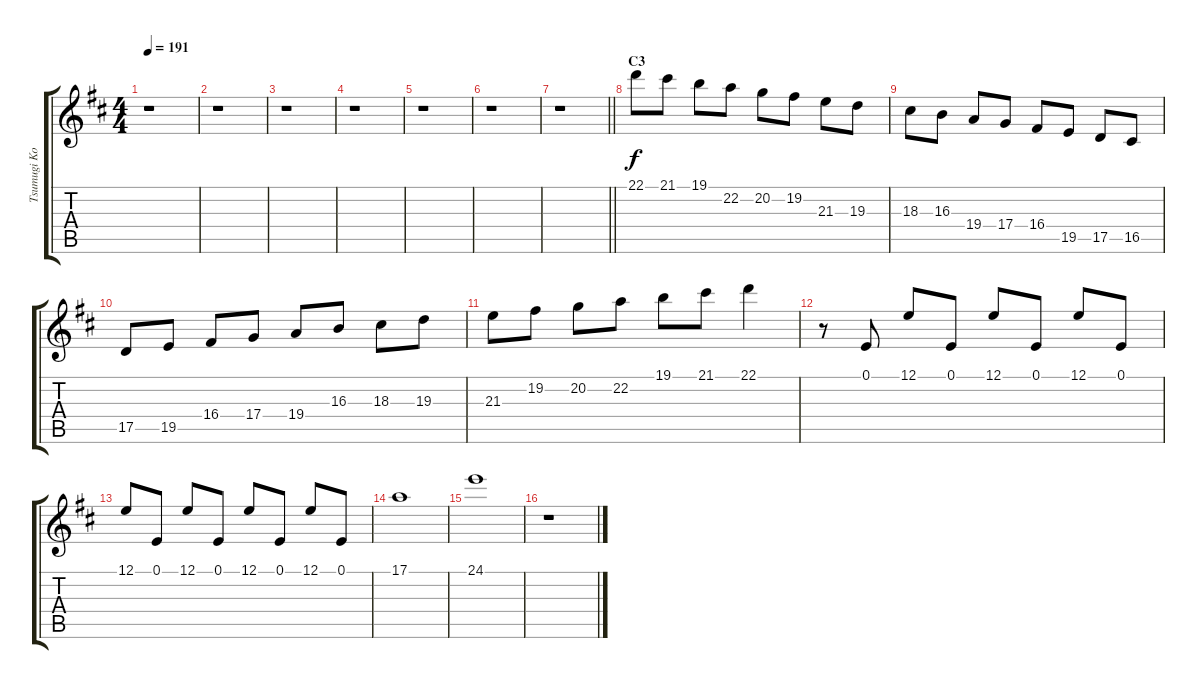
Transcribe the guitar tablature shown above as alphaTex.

\track ("Tsumugi Kotobuki" "Tsumugi Ko") {instrument lead2sawtooth}
\staff {score tabs}
\tuning (E4 B3 G3 D3 A2 E2) {hide}
\ts (4 4)
\tempo 191
\clef g2
\ks d
r.1{dy f} |
r.1 |
r.1 |
r.1 |
r.1 |
r.1 |
\barLineRight lightlight
r.1 |
\section ("" "C3")
22.1.8{instrument lead3calliope} 21.1.8 19.1.8 22.2.8 20.2.8 19.2.8 21.3.8 19.3.8 |
18.3.8 16.3.8 19.4.8 17.4.8 16.4.8 19.5.8 17.5.8 16.5.8 |
17.5.8 19.5.8 16.4.8 17.4.8 19.4.8 16.3.8 18.3.8 19.3.8 |
21.3.8 19.2.8 20.2.8 22.2.8 19.1.8 21.1.8 22.1.4 |
r.8 0.1.8 12.1.8 0.1.8 12.1.8 0.1.8 12.1.8 0.1.8 |
12.1.8 0.1.8 12.1.8 0.1.8 12.1.8 0.1.8 12.1.8 0.1.8 |
17.1.1 |
24.1.1 |
r.1
